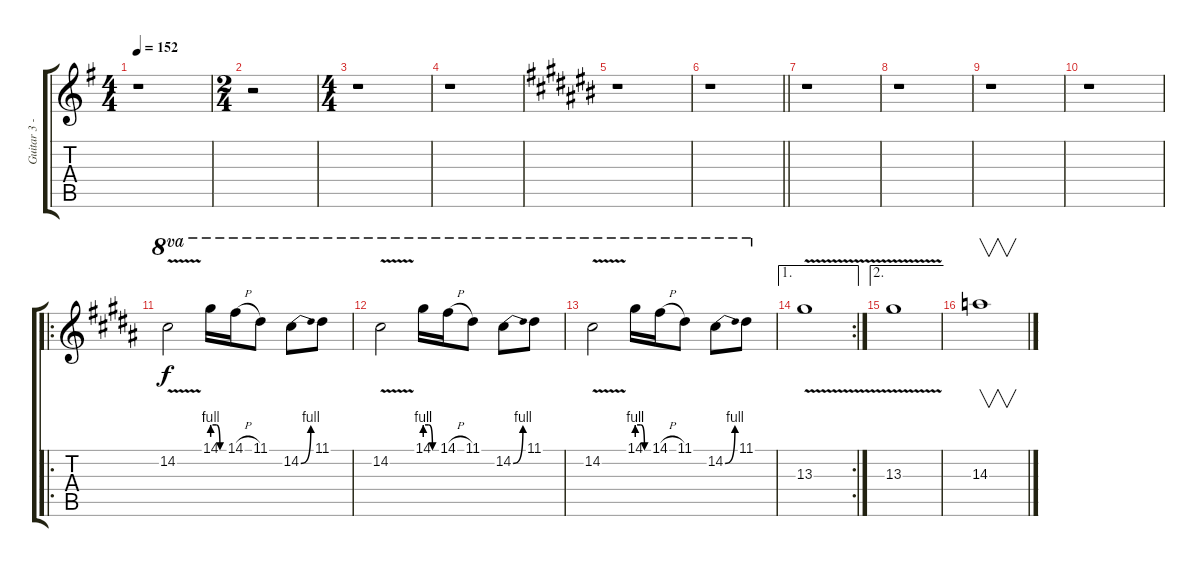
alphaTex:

\track ("Guitar 3 - Brian May" "Guitar 3 -") {instrument overdrivenguitar}
\staff {score tabs}
\tuning (E4 B3 G3 D3 A2 E2) {hide}
\ts (4 4)
\tempo 152
\clef g2
\ks g
r.1{dy f} |
\ts (2 4)
r.2 |
\ts (4 4)
r.1 |
r.1 |
\ks c#
r.1 |
\barLineRight lightlight
\ks a#minor
r.1 |
r.1 |
r.1 |
\ks c#
r.1 |
\ks a#minor
r.1 |
\ro
\ks b
14.2{v}.2{ot 8va} 14.1{be (custom 0 4 20 4 40 0 60 0)}.16{ot 8va} 14.1{h}.16{ot 8va} 11.1.8{ot 8va} 14.2{be (bend 0 0 60 4)}.8{ot 8va} 11.1.8{ot 8va} |
\ks g#minor
14.2{v}.2{ot 8va} 14.1{be (custom 0 4 20 4 40 0 60 0)}.16{ot 8va} 14.1{h}.16{ot 8va} 11.1.8{ot 8va} 14.2{be (bend 0 0 60 4)}.8{ot 8va} 11.1.8{ot 8va} |
\ks b
14.2{v}.2{ot 8va} 14.1{be (custom 0 4 20 4 40 0 60 0)}.16{ot 8va} 14.1{h}.16{ot 8va} 11.1.8{ot 8va} 14.2{be (bend 0 0 60 4)}.8{ot 8va} 11.1.8{ot 8va} |
\ae 1
\rc 2
\ks g#minor
13.3{v}.1 |
\ae 2
\ks b
13.3{v}.1 |
\ks g#minor
14.3.1{v}
